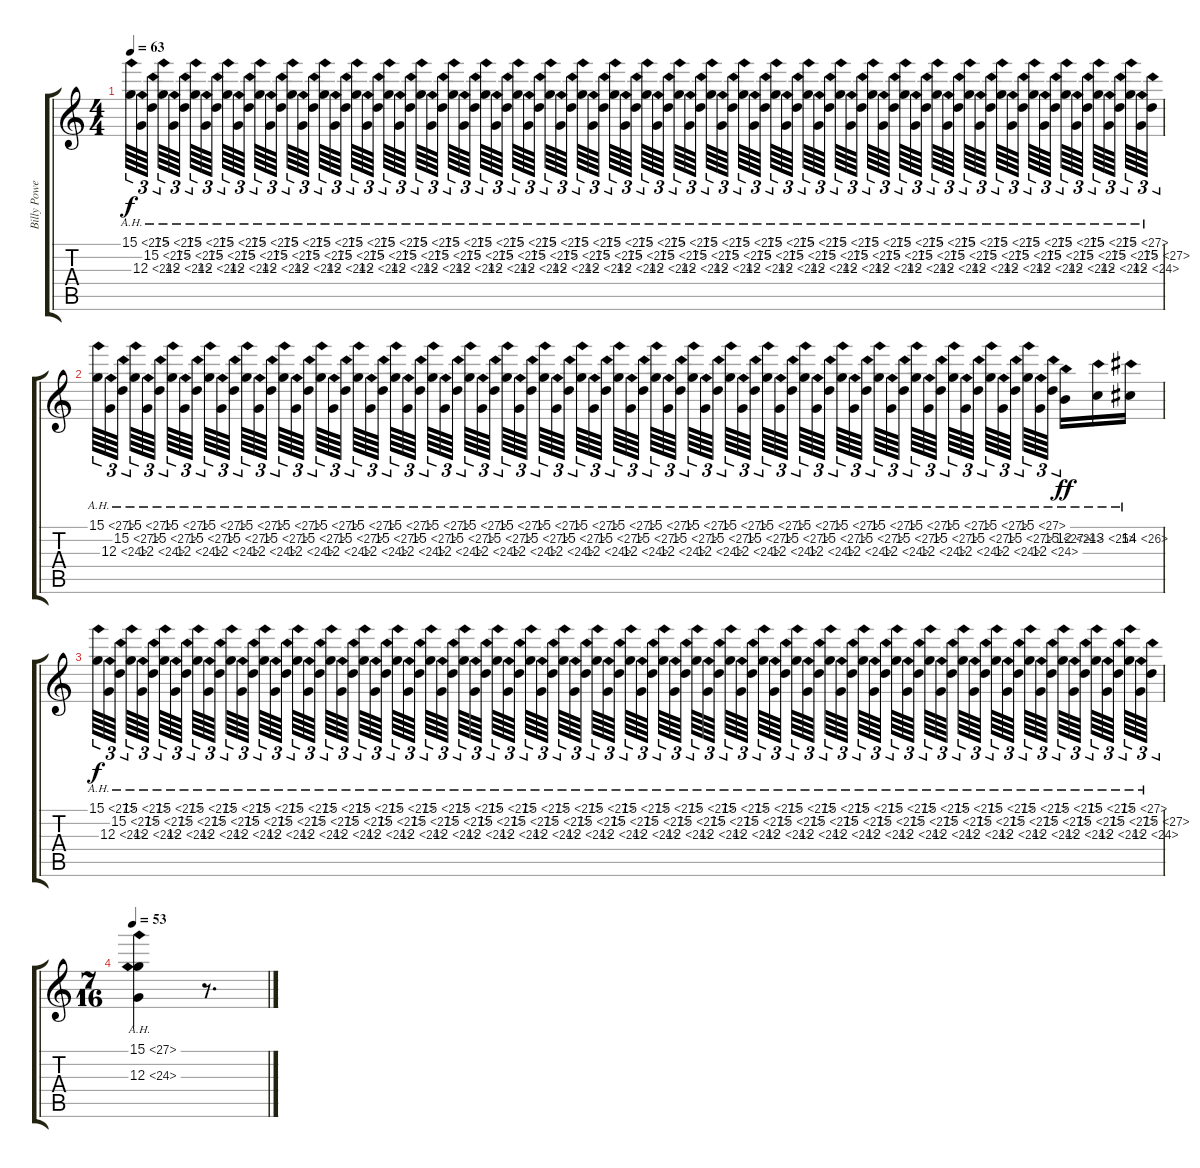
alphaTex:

\track ("Billy Powell (keyboard right hand)" "Billy Powe") {instrument acousticgrandpiano}
\staff {score tabs}
\tuning (E4 B3 G3 D3 A2 E2) {hide}
\ts (4 4)
\tempo 63
\clef g2
\ks c
15.1{ah 12}.64{tu (3 2) dy f volume 15} 12.3{ah 12}.64{tu (3 2)} 15.2{ah 12}.64{tu (3 2) beam splitsecondary} 15.1{ah 12}.64{tu (3 2)} 12.3{ah 12}.64{tu (3 2)} 15.2{ah 12}.64{tu (3 2) beam splitsecondary} 15.1{ah 12}.64{tu (3 2)} 12.3{ah 12}.64{tu (3 2)} 15.2{ah 12}.64{tu (3 2) beam splitsecondary} 15.1{ah 12}.64{tu (3 2)} 12.3{ah 12}.64{tu (3 2)} 15.2{ah 12}.64{tu (3 2) beam splitsecondary} 15.1{ah 12}.64{tu (3 2)} 12.3{ah 12}.64{tu (3 2)} 15.2{ah 12}.64{tu (3 2) beam splitsecondary} 15.1{ah 12}.64{tu (3 2)} 12.3{ah 12}.64{tu (3 2)} 15.2{ah 12}.64{tu (3 2) beam splitsecondary} 15.1{ah 12}.64{tu (3 2)} 12.3{ah 12}.64{tu (3 2)} 15.2{ah 12}.64{tu (3 2) beam splitsecondary} 15.1{ah 12}.64{tu (3 2)} 12.3{ah 12}.64{tu (3 2)} 15.2{ah 12}.64{tu (3 2)} 15.1{ah 12}.64{tu (3 2)} 12.3{ah 12}.64{tu (3 2)} 15.2{ah 12}.64{tu (3 2) beam splitsecondary} 15.1{ah 12}.64{tu (3 2)} 12.3{ah 12}.64{tu (3 2)} 15.2{ah 12}.64{tu (3 2) beam splitsecondary} 15.1{ah 12}.64{tu (3 2)} 12.3{ah 12}.64{tu (3 2)} 15.2{ah 12}.64{tu (3 2) beam splitsecondary} 15.1{ah 12}.64{tu (3 2)} 12.3{ah 12}.64{tu (3 2)} 15.2{ah 12}.64{tu (3 2) beam splitsecondary} 15.1{ah 12}.64{tu (3 2)} 12.3{ah 12}.64{tu (3 2)} 15.2{ah 12}.64{tu (3 2) beam splitsecondary} 15.1{ah 12}.64{tu (3 2)} 12.3{ah 12}.64{tu (3 2)} 15.2{ah 12}.64{tu (3 2) beam splitsecondary} 15.1{ah 12}.64{tu (3 2)} 12.3{ah 12}.64{tu (3 2)} 15.2{ah 12}.64{tu (3 2) beam splitsecondary} 15.1{ah 12}.64{tu (3 2)} 12.3{ah 12}.64{tu (3 2)} 15.2{ah 12}.64{tu (3 2)} 15.1{ah 12}.64{tu (3 2)} 12.3{ah 12}.64{tu (3 2)} 15.2{ah 12}.64{tu (3 2) beam splitsecondary} 15.1{ah 12}.64{tu (3 2)} 12.3{ah 12}.64{tu (3 2)} 15.2{ah 12}.64{tu (3 2) beam splitsecondary} 15.1{ah 12}.64{tu (3 2)} 12.3{ah 12}.64{tu (3 2)} 15.2{ah 12}.64{tu (3 2) beam splitsecondary} 15.1{ah 12}.64{tu (3 2)} 12.3{ah 12}.64{tu (3 2)} 15.2{ah 12}.64{tu (3 2) beam splitsecondary} 15.1{ah 12}.64{tu (3 2)} 12.3{ah 12}.64{tu (3 2)} 15.2{ah 12}.64{tu (3 2) beam splitsecondary} 15.1{ah 12}.64{tu (3 2)} 12.3{ah 12}.64{tu (3 2)} 15.2{ah 12}.64{tu (3 2) beam splitsecondary} 15.1{ah 12}.64{tu (3 2)} 12.3{ah 12}.64{tu (3 2)} 15.2{ah 12}.64{tu (3 2) beam splitsecondary} 15.1{ah 12}.64{tu (3 2)} 12.3{ah 12}.64{tu (3 2)} 15.2{ah 12}.64{tu (3 2)} 15.1{ah 12}.64{tu (3 2)} 12.3{ah 12}.64{tu (3 2)} 15.2{ah 12}.64{tu (3 2) beam splitsecondary} 15.1{ah 12}.64{tu (3 2)} 12.3{ah 12}.64{tu (3 2)} 15.2{ah 12}.64{tu (3 2) beam splitsecondary} 15.1{ah 12}.64{tu (3 2)} 12.3{ah 12}.64{tu (3 2)} 15.2{ah 12}.64{tu (3 2) beam splitsecondary} 15.1{ah 12}.64{tu (3 2)} 12.3{ah 12}.64{tu (3 2)} 15.2{ah 12}.64{tu (3 2) beam splitsecondary} 15.1{ah 12}.64{tu (3 2)} 12.3{ah 12}.64{tu (3 2)} 15.2{ah 12}.64{tu (3 2) beam splitsecondary} 15.1{ah 12}.64{tu (3 2)} 12.3{ah 12}.64{tu (3 2)} 15.2{ah 12}.64{tu (3 2) beam splitsecondary} 15.1{ah 12}.64{tu (3 2)} 12.3{ah 12}.64{tu (3 2)} 15.2{ah 12}.64{tu (3 2) beam splitsecondary} 15.1{ah 12}.64{tu (3 2)} 12.3{ah 12}.64{tu (3 2)} 15.2{ah 12}.64{tu (3 2)} |
15.1{ah 12}.64{tu (3 2) volume 15} 12.3{ah 12}.64{tu (3 2)} 15.2{ah 12}.64{tu (3 2) beam splitsecondary} 15.1{ah 12}.64{tu (3 2)} 12.3{ah 12}.64{tu (3 2)} 15.2{ah 12}.64{tu (3 2) beam splitsecondary} 15.1{ah 12}.64{tu (3 2)} 12.3{ah 12}.64{tu (3 2)} 15.2{ah 12}.64{tu (3 2) beam splitsecondary} 15.1{ah 12}.64{tu (3 2)} 12.3{ah 12}.64{tu (3 2)} 15.2{ah 12}.64{tu (3 2) beam splitsecondary} 15.1{ah 12}.64{tu (3 2)} 12.3{ah 12}.64{tu (3 2)} 15.2{ah 12}.64{tu (3 2) beam splitsecondary} 15.1{ah 12}.64{tu (3 2)} 12.3{ah 12}.64{tu (3 2)} 15.2{ah 12}.64{tu (3 2) beam splitsecondary} 15.1{ah 12}.64{tu (3 2)} 12.3{ah 12}.64{tu (3 2)} 15.2{ah 12}.64{tu (3 2) beam splitsecondary} 15.1{ah 12}.64{tu (3 2)} 12.3{ah 12}.64{tu (3 2)} 15.2{ah 12}.64{tu (3 2)} 15.1{ah 12}.64{tu (3 2)} 12.3{ah 12}.64{tu (3 2)} 15.2{ah 12}.64{tu (3 2) beam splitsecondary} 15.1{ah 12}.64{tu (3 2)} 12.3{ah 12}.64{tu (3 2)} 15.2{ah 12}.64{tu (3 2) beam splitsecondary} 15.1{ah 12}.64{tu (3 2)} 12.3{ah 12}.64{tu (3 2)} 15.2{ah 12}.64{tu (3 2) beam splitsecondary} 15.1{ah 12}.64{tu (3 2)} 12.3{ah 12}.64{tu (3 2)} 15.2{ah 12}.64{tu (3 2) beam splitsecondary} 15.1{ah 12}.64{tu (3 2)} 12.3{ah 12}.64{tu (3 2)} 15.2{ah 12}.64{tu (3 2) beam splitsecondary} 15.1{ah 12}.64{tu (3 2)} 12.3{ah 12}.64{tu (3 2)} 15.2{ah 12}.64{tu (3 2) beam splitsecondary} 15.1{ah 12}.64{tu (3 2)} 12.3{ah 12}.64{tu (3 2)} 15.2{ah 12}.64{tu (3 2) beam splitsecondary} 15.1{ah 12}.64{tu (3 2)} 12.3{ah 12}.64{tu (3 2)} 15.2{ah 12}.64{tu (3 2)} 15.1{ah 12}.64{tu (3 2)} 12.3{ah 12}.64{tu (3 2)} 15.2{ah 12}.64{tu (3 2) beam splitsecondary} 15.1{ah 12}.64{tu (3 2)} 12.3{ah 12}.64{tu (3 2)} 15.2{ah 12}.64{tu (3 2) beam splitsecondary} 15.1{ah 12}.64{tu (3 2)} 12.3{ah 12}.64{tu (3 2)} 15.2{ah 12}.64{tu (3 2) beam splitsecondary} 15.1{ah 12}.64{tu (3 2)} 12.3{ah 12}.64{tu (3 2)} 15.2{ah 12}.64{tu (3 2) beam splitsecondary} 15.1{ah 12}.64{tu (3 2)} 12.3{ah 12}.64{tu (3 2)} 15.2{ah 12}.64{tu (3 2) beam splitsecondary} 15.1{ah 12}.64{tu (3 2)} 12.3{ah 12}.64{tu (3 2)} 15.2{ah 12}.64{tu (3 2) beam splitsecondary} 15.1{ah 12}.64{tu (3 2)} 12.3{ah 12}.64{tu (3 2)} 15.2{ah 12}.64{tu (3 2) beam splitsecondary} 15.1{ah 12}.64{tu (3 2)} 12.3{ah 12}.64{tu (3 2)} 15.2{ah 12}.64{tu (3 2)} 15.1{ah 12}.64{tu (3 2)} 12.3{ah 12}.64{tu (3 2)} 15.2{ah 12}.64{tu (3 2) beam splitsecondary} 15.1{ah 12}.64{tu (3 2)} 12.3{ah 12}.64{tu (3 2)} 15.2{ah 12}.64{tu (3 2) beam splitsecondary} 12.2{ah 12}.16{dy ff} 13.2{ah 12}.16 14.2{ah 12}.16 |
15.1{ah 12}.64{tu (3 2) dy f volume 15} 12.3{ah 12}.64{tu (3 2)} 15.2{ah 12}.64{tu (3 2) beam splitsecondary} 15.1{ah 12}.64{tu (3 2)} 12.3{ah 12}.64{tu (3 2)} 15.2{ah 12}.64{tu (3 2) beam splitsecondary} 15.1{ah 12}.64{tu (3 2)} 12.3{ah 12}.64{tu (3 2)} 15.2{ah 12}.64{tu (3 2) beam splitsecondary} 15.1{ah 12}.64{tu (3 2)} 12.3{ah 12}.64{tu (3 2)} 15.2{ah 12}.64{tu (3 2) beam splitsecondary} 15.1{ah 12}.64{tu (3 2)} 12.3{ah 12}.64{tu (3 2)} 15.2{ah 12}.64{tu (3 2) beam splitsecondary} 15.1{ah 12}.64{tu (3 2)} 12.3{ah 12}.64{tu (3 2)} 15.2{ah 12}.64{tu (3 2) beam splitsecondary} 15.1{ah 12}.64{tu (3 2)} 12.3{ah 12}.64{tu (3 2)} 15.2{ah 12}.64{tu (3 2) beam splitsecondary} 15.1{ah 12}.64{tu (3 2)} 12.3{ah 12}.64{tu (3 2)} 15.2{ah 12}.64{tu (3 2)} 15.1{ah 12}.64{tu (3 2)} 12.3{ah 12}.64{tu (3 2)} 15.2{ah 12}.64{tu (3 2) beam splitsecondary} 15.1{ah 12}.64{tu (3 2)} 12.3{ah 12}.64{tu (3 2)} 15.2{ah 12}.64{tu (3 2) beam splitsecondary} 15.1{ah 12}.64{tu (3 2)} 12.3{ah 12}.64{tu (3 2)} 15.2{ah 12}.64{tu (3 2) beam splitsecondary} 15.1{ah 12}.64{tu (3 2)} 12.3{ah 12}.64{tu (3 2)} 15.2{ah 12}.64{tu (3 2) beam splitsecondary} 15.1{ah 12}.64{tu (3 2)} 12.3{ah 12}.64{tu (3 2)} 15.2{ah 12}.64{tu (3 2) beam splitsecondary} 15.1{ah 12}.64{tu (3 2)} 12.3{ah 12}.64{tu (3 2)} 15.2{ah 12}.64{tu (3 2) beam splitsecondary} 15.1{ah 12}.64{tu (3 2)} 12.3{ah 12}.64{tu (3 2)} 15.2{ah 12}.64{tu (3 2) beam splitsecondary} 15.1{ah 12}.64{tu (3 2)} 12.3{ah 12}.64{tu (3 2)} 15.2{ah 12}.64{tu (3 2)} 15.1{ah 12}.64{tu (3 2)} 12.3{ah 12}.64{tu (3 2)} 15.2{ah 12}.64{tu (3 2) beam splitsecondary} 15.1{ah 12}.64{tu (3 2)} 12.3{ah 12}.64{tu (3 2)} 15.2{ah 12}.64{tu (3 2) beam splitsecondary} 15.1{ah 12}.64{tu (3 2)} 12.3{ah 12}.64{tu (3 2)} 15.2{ah 12}.64{tu (3 2) beam splitsecondary} 15.1{ah 12}.64{tu (3 2)} 12.3{ah 12}.64{tu (3 2)} 15.2{ah 12}.64{tu (3 2) beam splitsecondary} 15.1{ah 12}.64{tu (3 2)} 12.3{ah 12}.64{tu (3 2)} 15.2{ah 12}.64{tu (3 2) beam splitsecondary} 15.1{ah 12}.64{tu (3 2)} 12.3{ah 12}.64{tu (3 2)} 15.2{ah 12}.64{tu (3 2) beam splitsecondary} 15.1{ah 12}.64{tu (3 2)} 12.3{ah 12}.64{tu (3 2)} 15.2{ah 12}.64{tu (3 2) beam splitsecondary} 15.1{ah 12}.64{tu (3 2)} 12.3{ah 12}.64{tu (3 2)} 15.2{ah 12}.64{tu (3 2)} 15.1{ah 12}.64{tu (3 2)} 12.3{ah 12}.64{tu (3 2)} 15.2{ah 12}.64{tu (3 2) beam splitsecondary} 15.1{ah 12}.64{tu (3 2)} 12.3{ah 12}.64{tu (3 2)} 15.2{ah 12}.64{tu (3 2) beam splitsecondary} 15.1{ah 12}.64{tu (3 2)} 12.3{ah 12}.64{tu (3 2)} 15.2{ah 12}.64{tu (3 2) beam splitsecondary} 15.1{ah 12}.64{tu (3 2)} 12.3{ah 12}.64{tu (3 2)} 15.2{ah 12}.64{tu (3 2) beam splitsecondary} 15.1{ah 12}.64{tu (3 2)} 12.3{ah 12}.64{tu (3 2)} 15.2{ah 12}.64{tu (3 2) beam splitsecondary} 15.1{ah 12}.64{tu (3 2)} 12.3{ah 12}.64{tu (3 2)} 15.2{ah 12}.64{tu (3 2) beam splitsecondary} 15.1{ah 12}.64{tu (3 2)} 12.3{ah 12}.64{tu (3 2)} 15.2{ah 12}.64{tu (3 2) beam splitsecondary} 15.1{ah 12}.64{tu (3 2)} 12.3{ah 12}.64{tu (3 2)} 15.2{ah 12}.64{tu (3 2)} |
\ts (7 16)
\tempo 53
(15.1{ah 12} 12.3{ah 12}).4 r.8{d}
